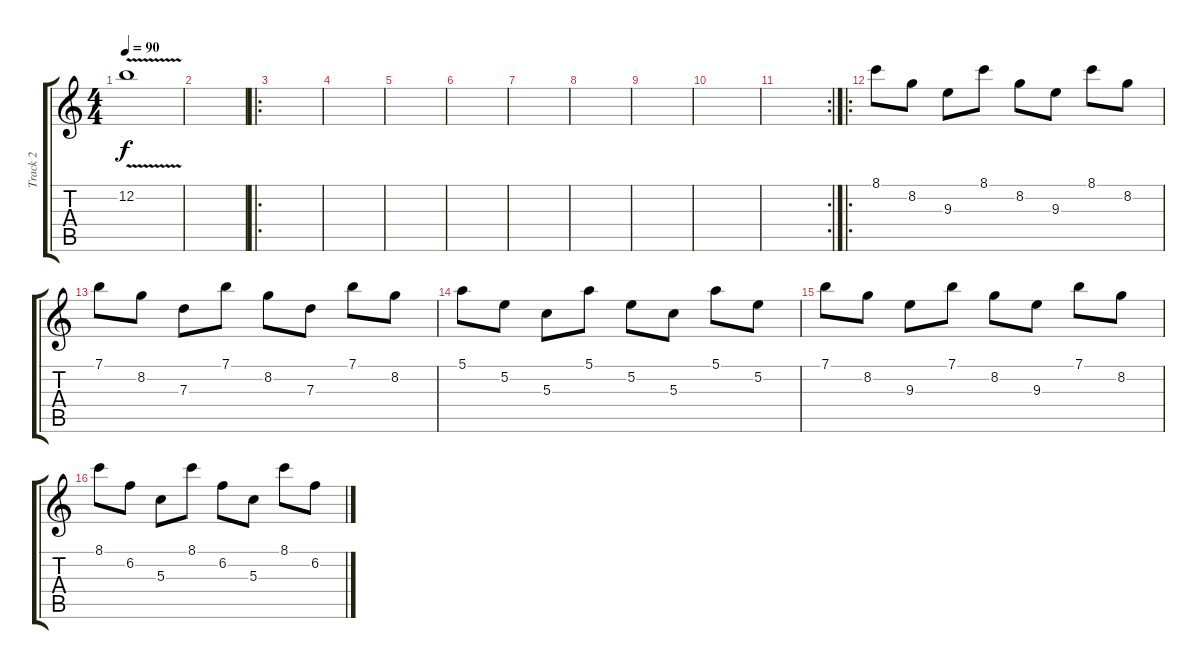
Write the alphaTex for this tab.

\track ("Track 2" "Track 2") {instrument acousticguitarsteel}
\staff {score tabs}
\tuning (E4 B3 G3 D3 A2 E2) {hide}
\ts (4 4)
\tempo 90
\clef g2
\ks c
12.2{v}.1{dy f} |
|
\ro
|
|
|
|
|
|
|
|
\rc 2
|
\ro
8.1.8 8.2.8 9.3.8 8.1.8 8.2.8 9.3.8 8.1.8 8.2.8 |
7.1.8 8.2.8 7.3.8 7.1.8 8.2.8 7.3.8 7.1.8 8.2.8 |
5.1.8 5.2.8 5.3.8 5.1.8 5.2.8 5.3.8 5.1.8 5.2.8 |
7.1.8 8.2.8 9.3.8 7.1.8 8.2.8 9.3.8 7.1.8 8.2.8 |
8.1.8 6.2.8 5.3.8 8.1.8 6.2.8 5.3.8 8.1.8 6.2.8
